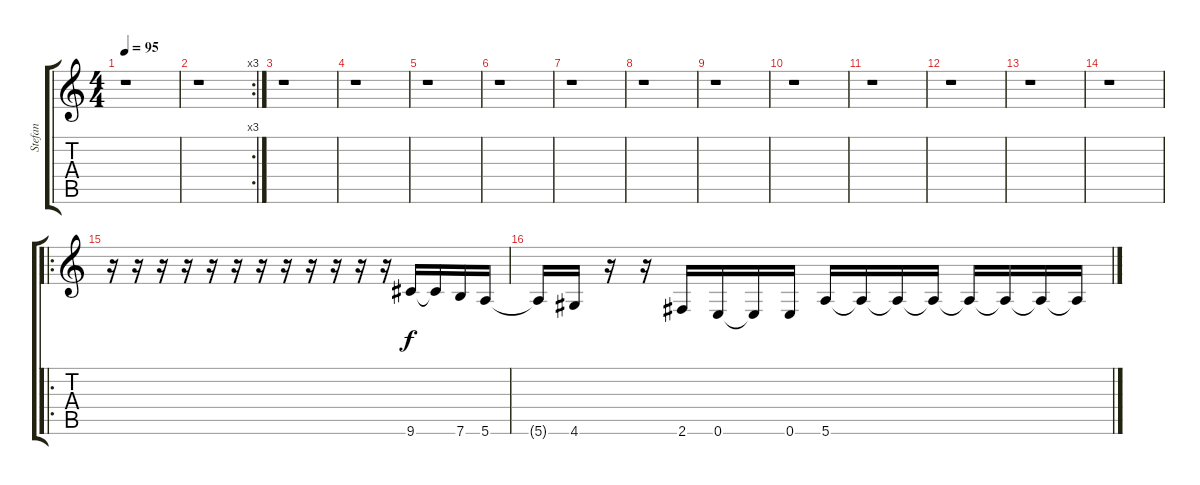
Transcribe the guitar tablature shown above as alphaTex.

\track ("Stefan" "Stefan") {instrument electricbassfinger}
\staff {score tabs}
\tuning (E4 B3 G3 D3 A2 E2) {hide}
\ts (4 4)
\tempo 95
\clef g2
\ks c
r.1{dy f} |
\rc 3
r.1 |
r.1 |
r.1 |
r.1 |
r.1 |
r.1 |
r.1 |
r.1 |
r.1 |
r.1 |
r.1 |
r.1 |
r.1 |
\ro
r.16 r.16 r.16 r.16 r.16 r.16 r.16 r.16 r.16 r.16 r.16 r.16 9.6.16 9.6{t}.16 7.6.16 5.6.16 |
5.6{t}.16 4.6.16 r.16 r.16 2.6.16 0.6.16 0.6{t}.16 0.6.16 5.6.16 5.6{t}.16 5.6{t}.16 5.6{t}.16 5.6{t}.16 5.6{t}.16 5.6{t}.16 5.6{t}.16
